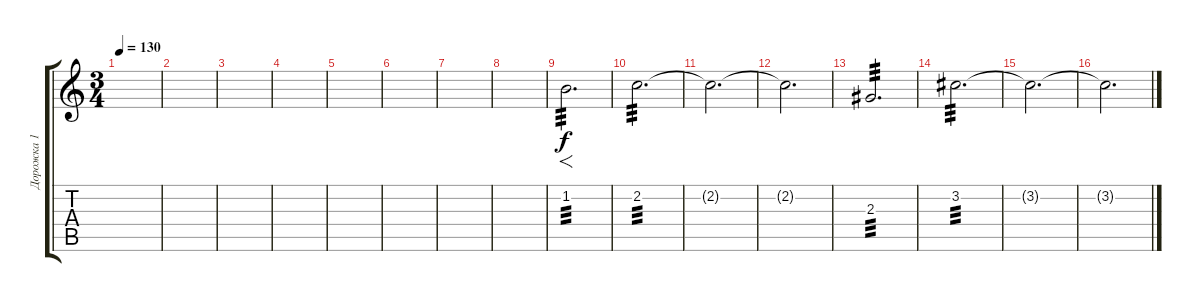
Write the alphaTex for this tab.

\track ("Дорожка 1" "Дорожка 1") {instrument distortionguitar}
\staff {score tabs}
\tuning (Eb4 Bb3 Gb3 Db3 Ab2 Db2) {hide}
\ts (3 4)
\tempo 130
\clef g2
\ks c
|
|
|
|
|
|
|
|
1.2.2{f d tp 3 instrument electricguitarjazz} |
2.2.2{d tp 3} |
2.2{t}.2{d} |
2.2{t}.2{d} |
2.3.2{d tp 3} |
3.2.2{d tp 3} |
3.2{t}.2{d} |
3.2{t}.2{d}
